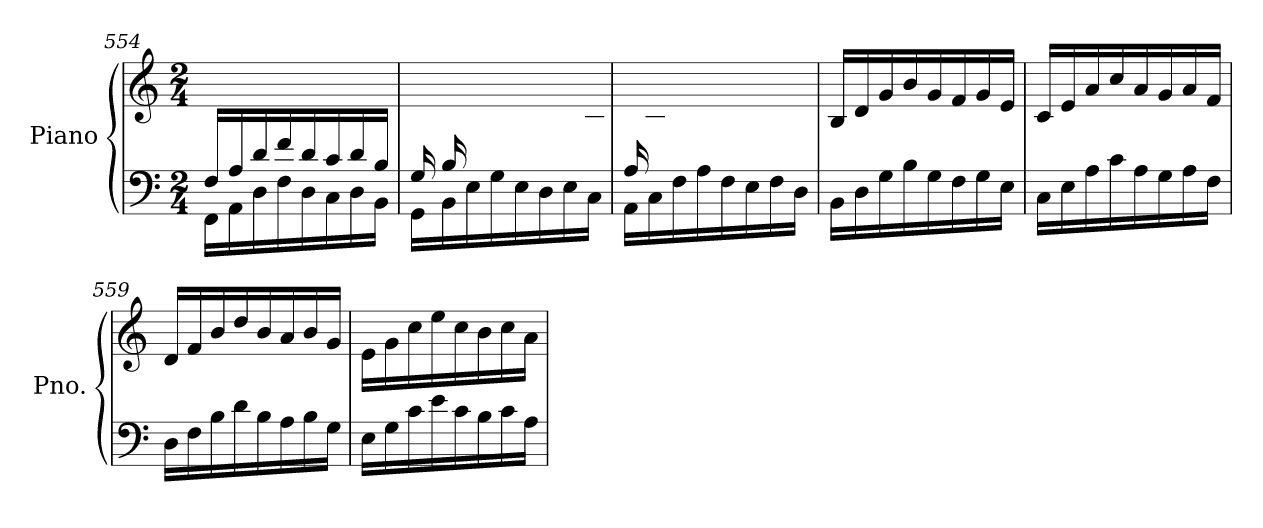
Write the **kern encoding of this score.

**kern	**kern
*part1	*part1
*staff2	*staff1
*I"Piano	*
*I'Pno.	*
*clefF4	*clefG2
*k[]	*k[]
*M2/4	*M2/4
=554	=554
*^	*
16F/LL	16FF\LL	2ryy
16A/	16AA\	.
16d/	16D\	.
16f/	16F\	.
16d/	16D\	.
16c/	16C\	.
16d/	16D\	.
16B/JJ	16BB\JJ	.
=555	=555	=555
16G/LL	16GG\LL	8ryy
16B/	16BB\	.
4.ryy	16E\	16e/
.	16G\	16g/
.	16E\	16e/
.	16D\	16d/
.	16E\	16e/
.	16C\JJ	16c/JJ
=556	=556	=556
16A/LL	16AA\LL	16ryy
4..ryy	16C\	16c/
.	16F\	16f/
.	16A\	16a/
.	16F\	16f/
.	16E\	16e/
.	16F\	16f/
.	16D\JJ	16d/JJ
*v	*v	*
=557	=557
16BB\LL	16B/LL
16D\	16d/
16G\	16g/
16B\	16b/
16G\	16g/
16F\	16f/
16G\	16g/
16E\JJ	16e/JJ
=558	=558
16C\LL	16c/LL
16E\	16e/
16A\	16a/
16c\	16cc/
16A\	16a/
16G\	16g/
16A\	16a/
16F\JJ	16f/JJ
!!LO:LB:g=z
=559	=559
16D\LL	16d/LL
16F\	16f/
16B\	16b/
16d\	16dd/
16B\	16b/
16A\	16a/
16B\	16b/
16G\JJ	16g/JJ
=560	=560
16E\LL	16e\LL
16G\	16g\
16c\	16cc\
16e\	16ee\
16c\	16cc\
16B\	16b\
16c\	16cc\
16A\JJ	16a\JJ
=	=
*-	*-
